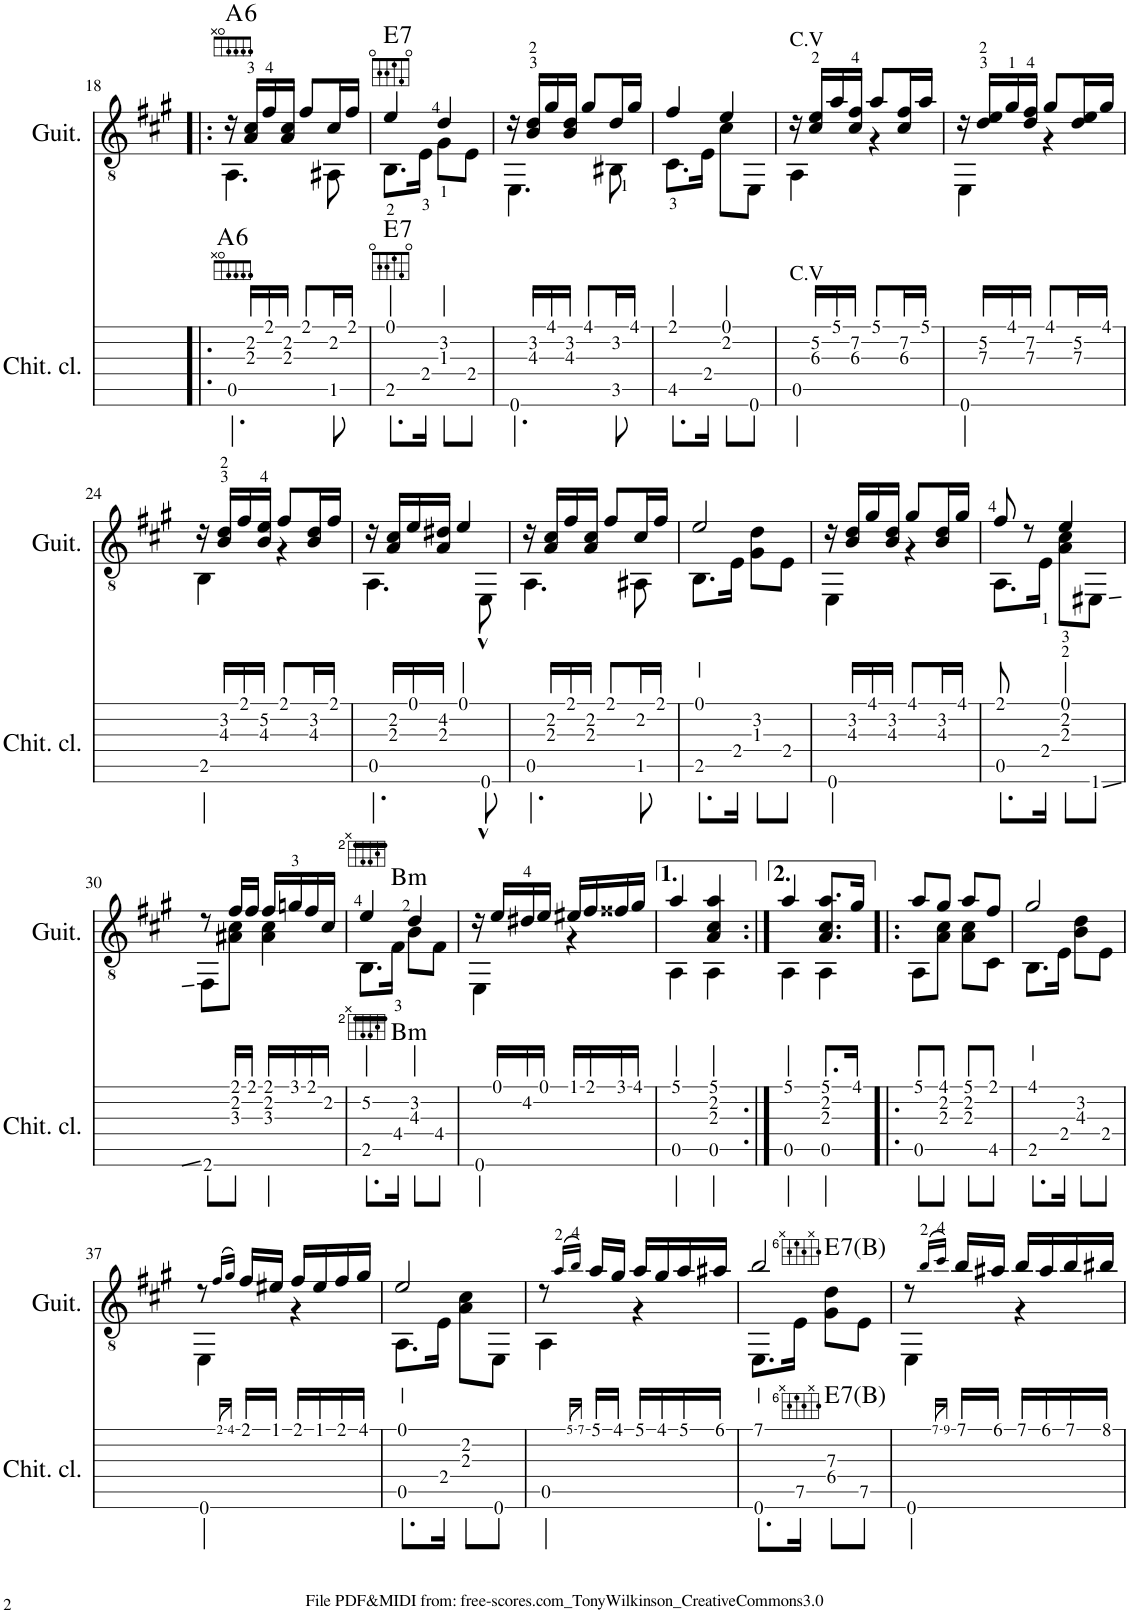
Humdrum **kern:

**kern	**harte	**kern	**harte
*part2	*part2	*part1	*part1
*staff2	*	*staff1	*
*I"Chitarra classica	*	*I"Guitar	*
*I'Chit. cl.	*	*I'Guit.	*
!!LO:PB:g=z
*	*	*clefGv2	*
*k[f#c#g#]	*	*k[f#c#g#]	*
*M2/4	*	*M2/4	*
=18!|:	=18!|:	=18!|:	=18!|:
*^	*	*^	*
!	!	!LO:H:kt=6	!	!	!LO:H:kt=6
16r	4.AA\	A:maj6	16r	4.AA\	A:maj6
16A/ 16c#/LL	.	.	16A/ 16c#/LL	.	.
16f#/	.	.	16f#/	.	.
16A/ 16c#/JJ	.	.	16A/ 16c#/JJ	.	.
8f#/L	.	.	8f#/L	.	.
16c#/L	8AA#X\	.	16c#/L	8AA#X\	.
16f#/JJ	.	.	16f#/JJ	.	.
=19	=19	=19	=19	=19	=19
!	!	!LO:H:kt=7	!	!	!LO:H:kt=7
4e/	8.BB\L	E:7	4e/	8.BB\L	E:7
.	16E\Jk	.	.	16E\Jk	.
4d/	8G#\L	.	4d/	8G#\L	.
.	8E\J	.	.	8E\J	.
=20	=20	=20	=20	=20	=20
16r	4.EE\	.	16r	4.EE\	.
16B/ 16d/LL	.	.	16B/ 16d/LL	.	.
16g#/	.	.	16g#/	.	.
16B/ 16d/JJ	.	.	16B/ 16d/JJ	.	.
8g#/L	.	.	8g#/L	.	.
16d/L	8BB#X\	.	16d/L	8BB#X\	.
16g#/JJ	.	.	16g#/JJ	.	.
=21	=21	=21	=21	=21	=21
4f#/	8.C#\L	.	4f#/	8.C#\L	.
.	16E\Jk	.	.	16E\Jk	.
4e/	8c#\L	.	4e/	8c#\L	.
.	8EE\J	.	.	8EE\J	.
=22	=22	=22	=22	=22	=22
!	!	!	!LO:TX:a:t=C.V	!	!
!LO:TX:a:t=C.V	!	!	!	!	!
16r	4AA\	.	16r	4AA\	.
16c#/ 16e/LL	.	.	16c#/ 16e/LL	.	.
16a/	.	.	16a/	.	.
16c#/ 16f#/JJ	.	.	16c#/ 16f#/JJ	.	.
8a/L	4r	.	8a/L	4r	.
16c#/ 16f#/L	.	.	16c#/ 16f#/L	.	.
16a/JJ	.	.	16a/JJ	.	.
=23	=23	=23	=23	=23	=23
16r	4EE\	.	16r	4EE\	.
16d/ 16e/LL	.	.	16d/ 16e/LL	.	.
16g#/	.	.	16g#/	.	.
16d/ 16f#/JJ	.	.	16d/ 16f#/JJ	.	.
8g#/L	4r	.	8g#/L	4r	.
16d/ 16e/L	.	.	16d/ 16e/L	.	.
16g#/JJ	.	.	16g#/JJ	.	.
!!LO:LB:g=z	!!
=24	=24	=24	=24	=24	=24
16r	4BB\	.	16r	4BB\	.
16B/ 16d/LL	.	.	16B/ 16d/LL	.	.
16f#/	.	.	16f#/	.	.
16B/ 16e/JJ	.	.	16B/ 16e/JJ	.	.
8f#/L	4r	.	8f#/L	4r	.
16B/ 16d/L	.	.	16B/ 16d/L	.	.
16f#/JJ	.	.	16f#/JJ	.	.
=25	=25	=25	=25	=25	=25
16r	4.AA\	.	16r	4.AA\	.
16A/ 16c#/LL	.	.	16A/ 16c#/LL	.	.
16e/	.	.	16e/	.	.
16A/ 16d#X/JJ	.	.	16A/ 16d#X/JJ	.	.
4e/	.	.	4e/	.	.
.	8EE^^\	.	.	8EE^^\	.
=26	=26	=26	=26	=26	=26
16r	4.AA\	.	16r	4.AA\	.
16A/ 16c#/LL	.	.	16A/ 16c#/LL	.	.
16f#/	.	.	16f#/	.	.
16A/ 16c#/JJ	.	.	16A/ 16c#/JJ	.	.
8f#/L	.	.	8f#/L	.	.
16c#/L	8AA#X\	.	16c#/L	8AA#X\	.
16f#/JJ	.	.	16f#/JJ	.	.
=27	=27	=27	=27	=27	=27
2e/	8.BB\L	.	2e/	8.BB\L	.
.	16E\Jk	.	.	16E\Jk	.
.	8G#\ 8d\L	.	.	8G#\ 8d\L	.
.	8E\J	.	.	8E\J	.
=28	=28	=28	=28	=28	=28
16r	4EE\	.	16r	4EE\	.
16B/ 16d/LL	.	.	16B/ 16d/LL	.	.
16g#/	.	.	16g#/	.	.
16B/ 16d/JJ	.	.	16B/ 16d/JJ	.	.
8g#/L	4r	.	8g#/L	4r	.
16B/ 16d/L	.	.	16B/ 16d/L	.	.
16g#/JJ	.	.	16g#/JJ	.	.
=29	=29	=29	=29	=29	=29
8f#/	8.AA\L	.	8f#/	8.AA\L	.
8r	.	.	8r	.	.
.	16E\Jk	.	.	16E\Jk	.
4e/	8A\ 8c#\L	.	4e/	8A\ 8c#\L	.
.	8EE#X\J	.	.	8EE#X\J	.
!!LO:LB:g=z	!!
=30	=30	=30	=30	=30	=30
8r	8FF#\L	.	8r	8FF#\L	.
16f#/LL	8A#X\ 8c#\J	.	16f#/LL	8A#X\ 8c#\J	.
16f#/JJ	.	.	16f#/JJ	.	.
16f#/LL	4A#\ 4c#\	.	16f#/LL	4A#\ 4c#\	.
16gn/	.	.	16gn/	.	.
16f#/	.	.	16f#/	.	.
16c#/JJ	.	.	16c#/JJ	.	.
=31	=31	=31	=31	=31	=31
4e/	8.BB\L	.	4e/	8.BB\L	.
!	!	!LO:H:kt=m	!	!	!LO:H:kt=m
.	16F#\Jk	B:min	.	16F#\Jk	B:min
4d/	8B\L	.	4d/	8B\L	.
.	8F#\J	.	.	8F#\J	.
=32	=32	=32	=32	=32	=32
16r	4EE\	.	16r	4EE\	.
16e/LL	.	.	16e/LL	.	.
16d#X/	.	.	16d#X/	.	.
16e/JJ	.	.	16e/JJ	.	.
16e#X/LL	4r	.	16e#X/LL	4r	.
16f#/	.	.	16f#/	.	.
16f##X/	.	.	16f##X/	.	.
16g#/JJ	.	.	16g#/JJ	.	.
=33	=33	=33	=33	=33	=33
4a/	4AA\	.	4a/	4AA\	.
4A/ 4c#/ 4a/	4AA\	.	4A/ 4c#/ 4a/	4AA\	.
=34:|!	=34:|!	=34:|!	=34:|!	=34:|!	=34:|!
4a/	4AA\	.	4a/	4AA\	.
8.A/ 8.c#/ 8.a/L	4AA\	.	8.A/ 8.c#/ 8.a/L	4AA\	.
16g#/Jk	.	.	16g#/Jk	.	.
=35!|:	=35!|:	=35!|:	=35!|:	=35!|:	=35!|:
8a/L	8AA\L	.	8a/L	8AA\L	.
8g#/J	8A\ 8c#\J	.	8g#/J	8A\ 8c#\J	.
8a/L	8A\ 8c#\L	.	8a/L	8A\ 8c#\L	.
8f#/J	8C#\J	.	8f#/J	8C#\J	.
=36	=36	=36	=36	=36	=36
2g#/	8.BB\L	.	2g#/	8.BB\L	.
.	16E\Jk	.	.	16E\Jk	.
.	8B\ 8d\L	.	.	8B\ 8d\L	.
.	8E\J	.	.	8E\J	.
!!LO:LB:g=z	!!
=37	=37	=37	=37	=37	=37
8r	4EE\	.	8r	4EE\	.
(16qf#/LL	.	.	(16qf#/LL	.	.
16qg#/JJ)	.	.	16qg#/JJ)	.	.
16f#/LL	.	.	16f#/LL	.	.
16e#X/JJ	.	.	16e#X/JJ	.	.
16f#/LL	4r	.	16f#/LL	4r	.
16e#/	.	.	16e#/	.	.
16f#/	.	.	16f#/	.	.
16g#/JJ	.	.	16g#/JJ	.	.
=38	=38	=38	=38	=38	=38
2e/	8.AA\L	.	2e/	8.AA\L	.
.	16E\Jk	.	.	16E\Jk	.
.	8A\ 8c#\L	.	.	8A\ 8c#\L	.
.	8EE\J	.	.	8EE\J	.
=39	=39	=39	=39	=39	=39
8r	4AA\	.	8r	4AA\	.
(16qa/LL	.	.	(16qa/LL	.	.
16qb/JJ)	.	.	16qb/JJ)	.	.
16a/LL	.	.	16a/LL	.	.
16g#/JJ	.	.	16g#/JJ	.	.
16a/LL	4r	.	16a/LL	4r	.
16g#/	.	.	16g#/	.	.
16a/	.	.	16a/	.	.
16a#X/JJ	.	.	16a#X/JJ	.	.
=40	=40	=40	=40	=40	=40
2b/	8.EE\L	.	2b/	8.EE\L	.
.	16E\Jk	.	.	16E\Jk	.
.	8G#\ 8d\L	E:7	.	8G#\ 8d\L	E:7
.	8E\J	.	.	8E\J	.
=41	=41	=41	=41	=41	=41
8r	4EE\	.	8r	4EE\	.
(16qb/LL	.	.	(16qb/LL	.	.
16qcc#/JJ)	.	.	16qcc#/JJ)	.	.
16b/LL	.	.	16b/LL	.	.
16a#X/JJ	.	.	16a#X/JJ	.	.
16b/LL	4r	.	16b/LL	4r	.
16a#/	.	.	16a#/	.	.
16b/	.	.	16b/	.	.
16b#X/JJ	.	.	16b#X/JJ	.	.
*v	*v	*	*	*	*
*	*	*v	*v	*
=	=	=	=
*-	*-	*-	*-
